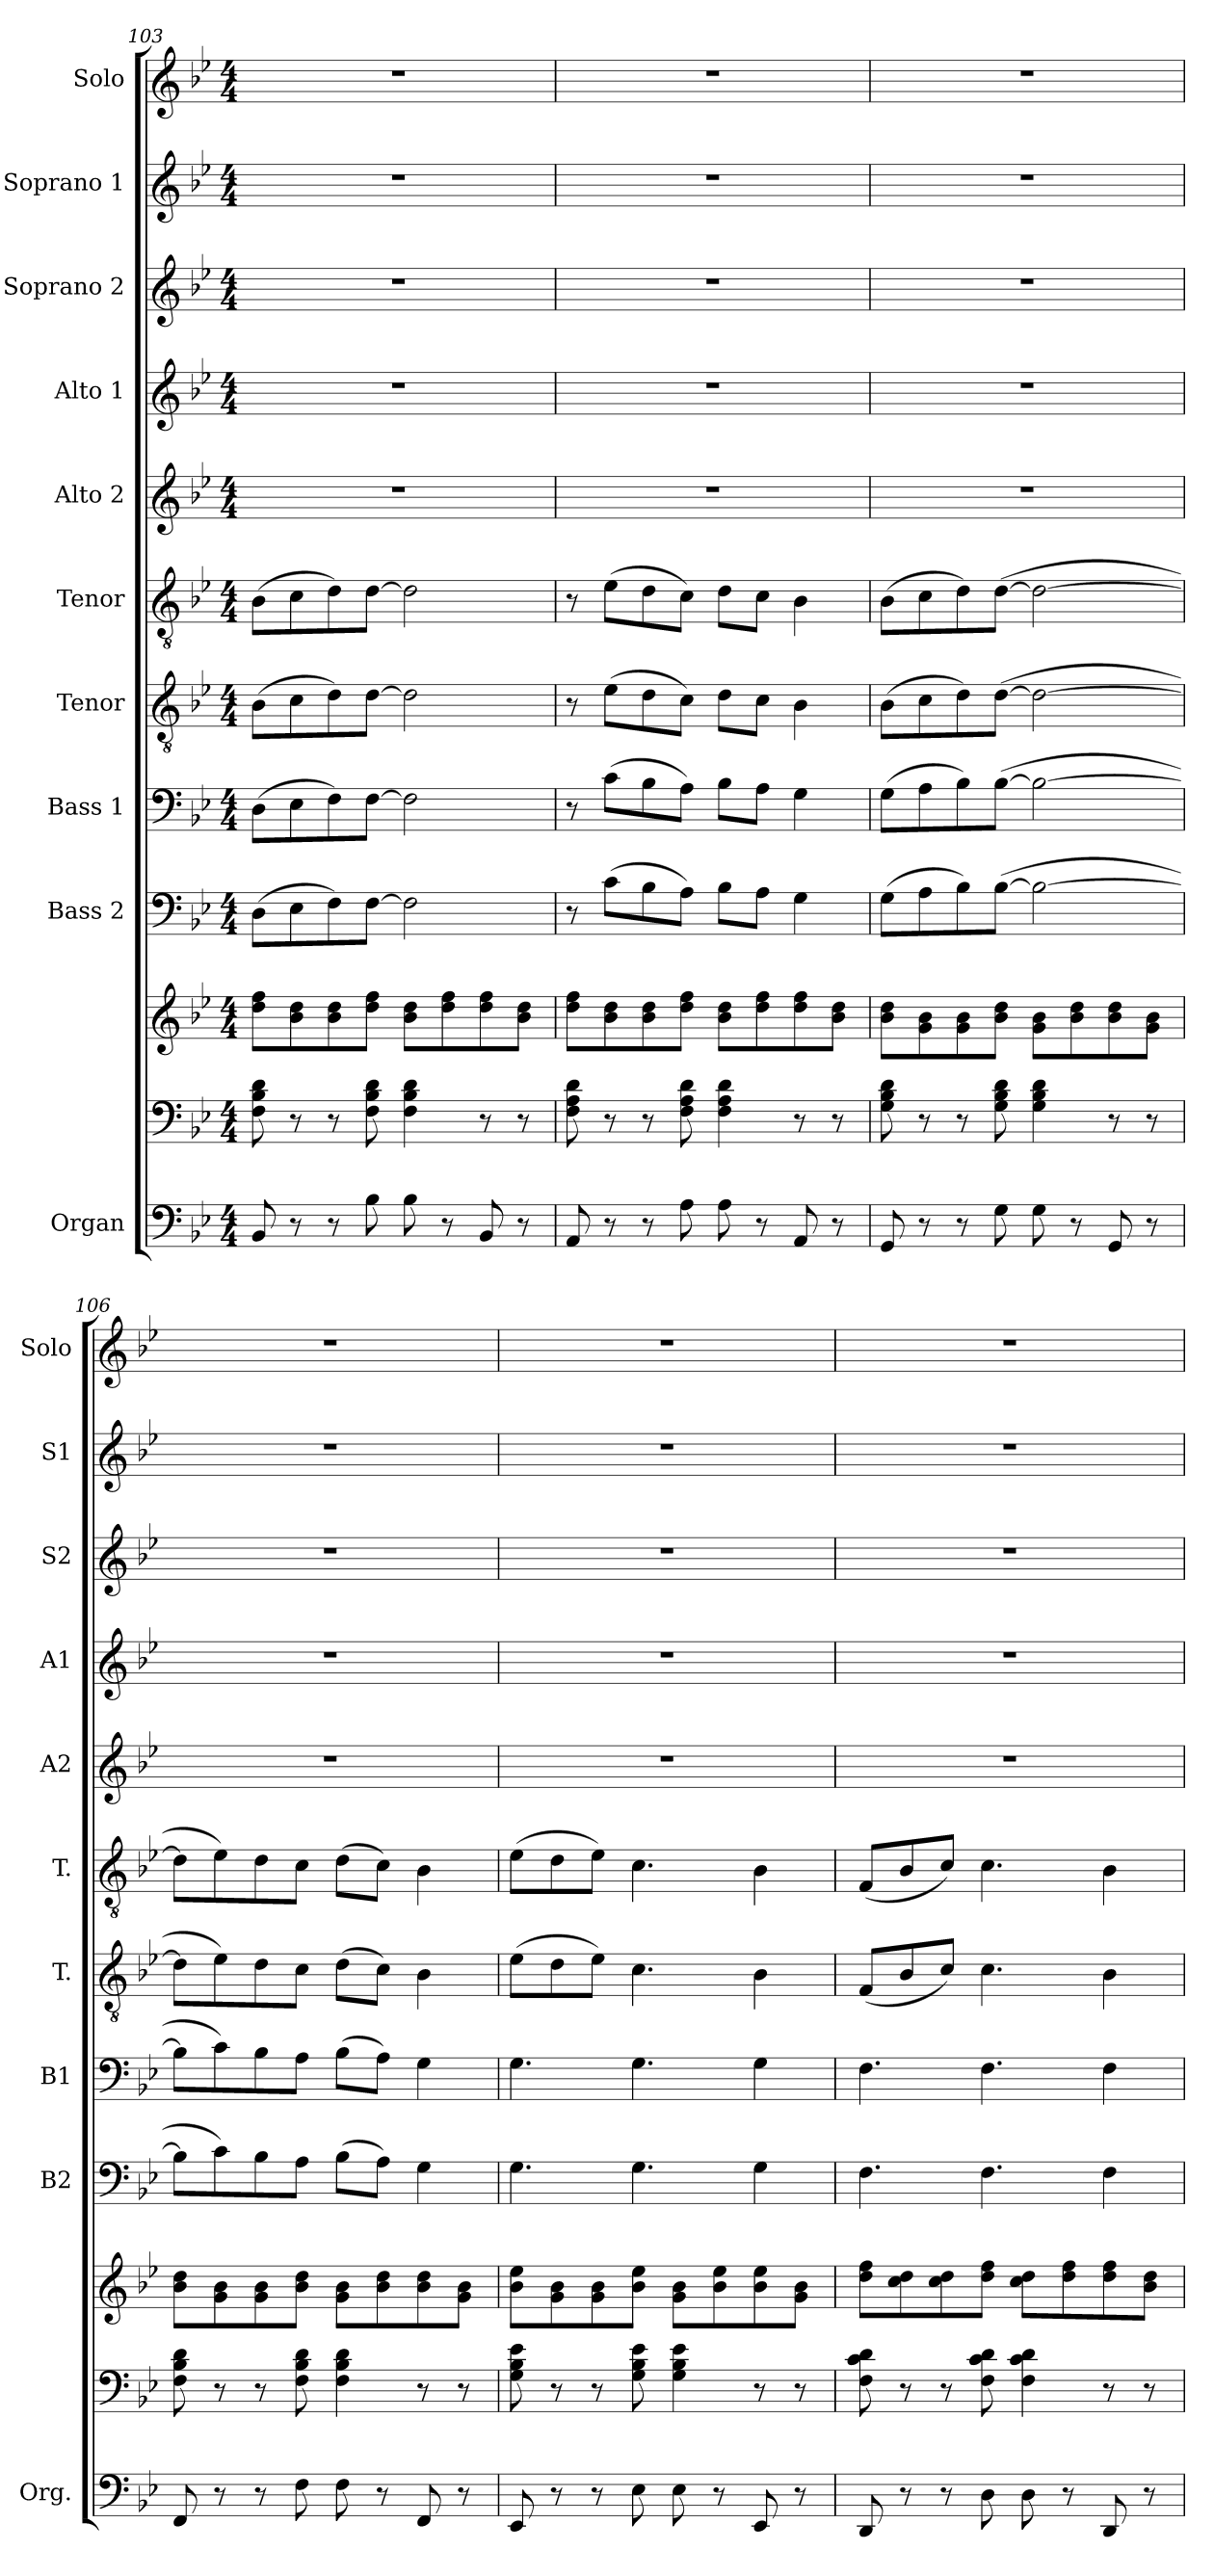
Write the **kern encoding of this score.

**kern	**kern	**kern	**kern	**kern	**kern	**kern	**kern	**kern	**kern	**kern	**kern
*part10	*part10	*part10	*part9	*part8	*part7	*part6	*part5	*part4	*part3	*part2	*part1
*staff12	*staff11	*staff10	*staff9	*staff8	*staff7	*staff6	*staff5	*staff4	*staff3	*staff2	*staff1
*I"Organ	*	*	*I"Bass 2	*I"Bass 1	*I"Tenor	*I"Tenor	*I"Alto 2	*I"Alto 1	*I"Soprano 2	*I"Soprano 1	*I"Solo
*I'Org.	*	*	*I'B2	*I'B1	*I'T.	*I'T.	*I'A2	*I'A1	*I'S2	*I'S1	*I'Solo
*clefF4	*clefF4	*clefG2	*clefF4	*clefF4	*clefGv2	*clefGv2	*clefG2	*clefG2	*clefG2	*clefG2	*clefG2
*k[b-e-]	*k[b-e-]	*k[b-e-]	*k[b-e-]	*k[b-e-]	*k[b-e-]	*k[b-e-]	*k[b-e-]	*k[b-e-]	*k[b-e-]	*k[b-e-]	*k[b-e-]
*M4/4	*M4/4	*M4/4	*M4/4	*M4/4	*M4/4	*M4/4	*M4/4	*M4/4	*M4/4	*M4/4	*M4/4
=103	=103	=103	=103	=103	=103	=103	=103	=103	=103	=103	=103
8BB-/	8F\ 8B-\ 8d\	8dd\ 8ff\L	(>8D\L	(>8D\L	(>8B-\L	(>8B-\L	1r	1r	1r	1r	1r
8r	8r	8b-\ 8dd\	8E-\	8E-\	8c\	8c\	.	.	.	.	.
8r	8r	8b-\ 8dd\	8F\)	8F\)	8d\)	8d\)	.	.	.	.	.
8B-\	8F\ 8B-\ 8d\	8dd\ 8ff\J	[8F\J	[8F\J	[8d\J	[8d\J	.	.	.	.	.
8B-\	4F\ 4B-\ 4d\	8b-\ 8dd\L	2F\]	2F\]	2d\]	2d\]	.	.	.	.	.
8r	.	8dd\ 8ff\	.	.	.	.	.	.	.	.	.
8BB-/	8r	8dd\ 8ff\	.	.	.	.	.	.	.	.	.
8r	8r	8b-\ 8dd\J	.	.	.	.	.	.	.	.	.
=104	=104	=104	=104	=104	=104	=104	=104	=104	=104	=104	=104
8AA/	8F\ 8A\ 8d\	8dd\ 8ff\L	8r	8r	8r	8r	1r	1r	1r	1r	1r
8r	8r	8b-\ 8dd\	(>8c\L	(>8c\L	(>8e-\L	(>8e-\L	.	.	.	.	.
8r	8r	8b-\ 8dd\	8B-\	8B-\	8d\	8d\	.	.	.	.	.
8A\	8F\ 8A\ 8d\	8dd\ 8ff\J	8A\J)	8A\J)	8c\J)	8c\J)	.	.	.	.	.
8A\	4F\ 4A\ 4d\	8b-\ 8dd\L	8B-\L	8B-\L	8d\L	8d\L	.	.	.	.	.
8r	.	8dd\ 8ff\	8A\J	8A\J	8c\J	8c\J	.	.	.	.	.
8AA/	8r	8dd\ 8ff\	4G\	4G\	4B-\	4B-\	.	.	.	.	.
8r	8r	8b-\ 8dd\J	.	.	.	.	.	.	.	.	.
=105	=105	=105	=105	=105	=105	=105	=105	=105	=105	=105	=105
8GG/	8G\ 8B-\ 8d\	8b-\ 8dd\L	(>8G\L	(>8G\L	(>8B-\L	(>8B-\L	1r	1r	1r	1r	1r
8r	8r	8g\ 8b-\	8A\	8A\	8c\	8c\	.	.	.	.	.
8r	8r	8g\ 8b-\	8B-\)	8B-\)	8d\)	8d\)	.	.	.	.	.
8G\	8G\ 8B-\ 8d\	8b-\ 8dd\J	(>[8B-\J	(>[8B-\J	(>[8d\J	(>[8d\J	.	.	.	.	.
8G\	4G\ 4B-\ 4d\	8g\ 8b-\L	2B-\_	2B-\_	2d\_	2d\_	.	.	.	.	.
8r	.	8b-\ 8dd\	.	.	.	.	.	.	.	.	.
8GG/	8r	8b-\ 8dd\	.	.	.	.	.	.	.	.	.
8r	8r	8g\ 8b-\J	.	.	.	.	.	.	.	.	.
=106	=106	=106	=106	=106	=106	=106	=106	=106	=106	=106	=106
8FF/	8F\ 8B-\ 8d\	8b-\ 8dd\L	8B-\L]	8B-\L]	8d\L]	8d\L]	1r	1r	1r	1r	1r
8r	8r	8g\ 8b-\	8c\)	8c\)	8e-\)	8e-\)	.	.	.	.	.
8r	8r	8g\ 8b-\	8B-\	8B-\	8d\	8d\	.	.	.	.	.
8F\	8F\ 8B-\ 8d\	8b-\ 8dd\J	8A\J	8A\J	8c\J	8c\J	.	.	.	.	.
8F\	4F\ 4B-\ 4d\	8g\ 8b-\L	(>8B-\L	(>8B-\L	(>8d\L	(>8d\L	.	.	.	.	.
8r	.	8b-\ 8dd\	8A\J)	8A\J)	8c\J)	8c\J)	.	.	.	.	.
8FF/	8r	8b-\ 8dd\	4G\	4G\	4B-\	4B-\	.	.	.	.	.
8r	8r	8g\ 8b-\J	.	.	.	.	.	.	.	.	.
=107	=107	=107	=107	=107	=107	=107	=107	=107	=107	=107	=107
8EE-/	8G\ 8B-\ 8e-\	8b-\ 8ee-\L	4.G\	4.G\	(>8e-\L	(>8e-\L	1r	1r	1r	1r	1r
8r	8r	8g\ 8b-\	.	.	8d\	8d\	.	.	.	.	.
8r	8r	8g\ 8b-\	.	.	8e-\J)	8e-\J)	.	.	.	.	.
8E-\	8G\ 8B-\ 8e-\	8b-\ 8ee-\J	4.G\	4.G\	4.c\	4.c\	.	.	.	.	.
8E-\	4G\ 4B-\ 4e-\	8g\ 8b-\L	.	.	.	.	.	.	.	.	.
8r	.	8b-\ 8ee-\	.	.	.	.	.	.	.	.	.
8EE-/	8r	8b-\ 8ee-\	4G\	4G\	4B-\	4B-\	.	.	.	.	.
8r	8r	8g\ 8b-\J	.	.	.	.	.	.	.	.	.
=108	=108	=108	=108	=108	=108	=108	=108	=108	=108	=108	=108
8DD/	8F\ 8c\ 8d\	8dd\ 8ff\L	4.F\	4.F\	(<8F/L	(<8F/L	1r	1r	1r	1r	1r
8r	8r	8cc\ 8dd\	.	.	8B-/	8B-/	.	.	.	.	.
8r	8r	8cc\ 8dd\	.	.	8c/J)	8c/J)	.	.	.	.	.
8D\	8F\ 8c\ 8d\	8dd\ 8ff\J	4.F\	4.F\	4.c\	4.c\	.	.	.	.	.
8D\	4F\ 4c\ 4d\	8cc\ 8dd\L	.	.	.	.	.	.	.	.	.
8r	.	8dd\ 8ff\	.	.	.	.	.	.	.	.	.
8DD/	8r	8dd\ 8ff\	4F\	4F\	4B-\	4B-\	.	.	.	.	.
8r	8r	8b-\ 8dd\J	.	.	.	.	.	.	.	.	.
=	=	=	=	=	=	=	=	=	=	=	=
*-	*-	*-	*-	*-	*-	*-	*-	*-	*-	*-	*-
